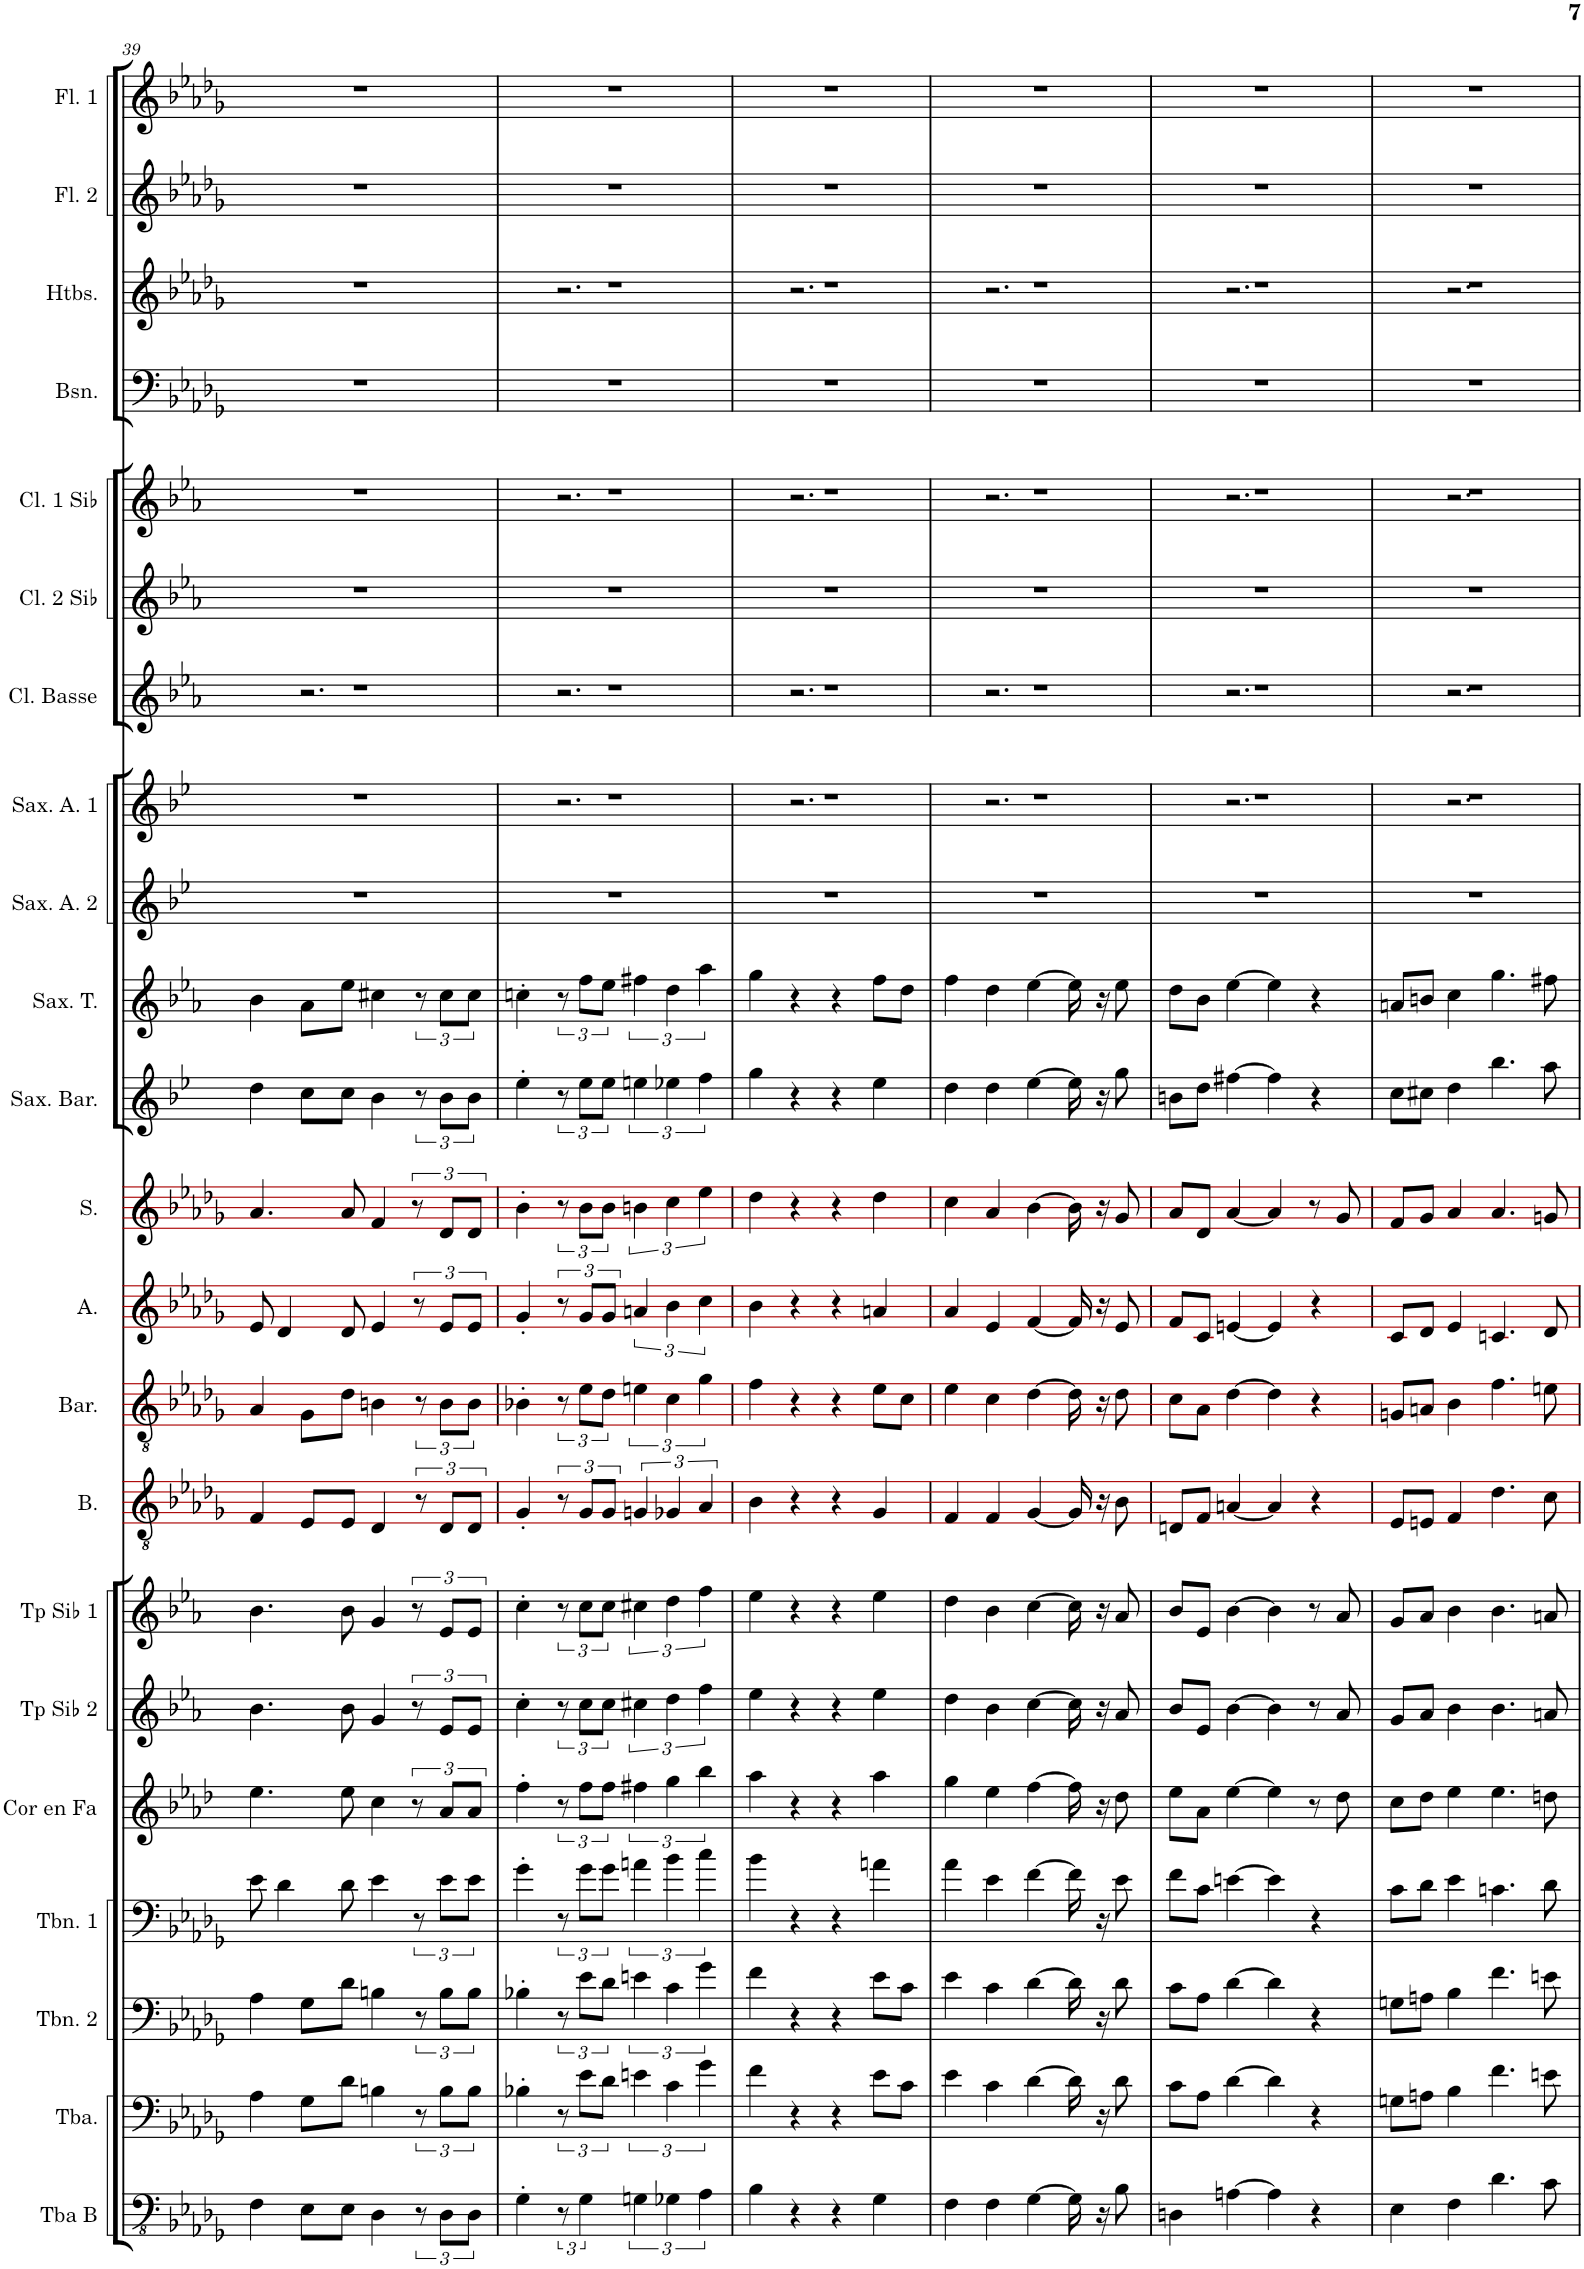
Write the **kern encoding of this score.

**kern	**kern	**kern	**kern	**kern	**kern	**kern	**kern	**kern	**kern	**kern	**kern	**kern	**kern	**kern	**kern	**kern	**kern	**kern	**kern	**kern	**kern
*part22	*part21	*part20	*part19	*part18	*part17	*part16	*part15	*part14	*part13	*part12	*part11	*part10	*part9	*part8	*part7	*part6	*part5	*part4	*part3	*part2	*part1
*staff22	*staff21	*staff20	*staff19	*staff18	*staff17	*staff16	*staff15	*staff14	*staff13	*staff12	*staff11	*staff10	*staff9	*staff8	*staff7	*staff6	*staff5	*staff4	*staff3	*staff2	*staff1
*I"Tuba basse	*I"Tuba	*I"Trombone 2	*I"Trombone 1	*I"Cor en Fa	*I"Trompette 2 en Sib	*I"Trompette 1 en Sib	*I"Basse	*I"Baryton	*I"Alto	*I"Soprano	*I"Saxophone Baryton	*I"Saxophone Ténor	*I"Saxophone Alto 2	*I"Saxophone Alto 1	*I"Clarinette Basse	*I"Clarinette 2 en Sib	*I"Clarinette 1 en Sib	*I"Basson	*I"Hautbois	*I"Flûte 2	*I"Flûte 1
*I'Tba B	*I'Tba.	*I'Tbn. 2	*I'Tbn. 1	*I'Cor en Fa	*I'Tp Sib 2	*I'Tp Sib 1	*I'B.	*I'Bar.	*I'A.	*I'S.	*I'Sax. Bar.	*I'Sax. T.	*I'Sax. A. 2	*I'Sax. A. 1	*I'Cl. Basse	*I'Cl. 2 Sib	*I'Cl. 1 Sib	*I'Bsn.	*I'Htbs.	*I'Fl. 2	*I'Fl. 1
!!LO:PB:g=z
*clefFv4	*clefF4	*clefF4	*clefF4	*clefG2	*clefG2	*clefG2	*clefGv2	*clefGv2	*clefG2	*clefG2	*clefG2	*clefG2	*clefG2	*clefG2	*clefG2	*clefG2	*clefG2	*clefF4	*clefG2	*clefG2	*clefG2
*	*	*	*	*Trd4c7	*Trd1c2	*Trd1c2	*	*	*	*	*Trd12c21	*Trd8c14	*Trd5c9	*Trd5c9	*Trd8c14	*Trd1c2	*Trd1c2	*	*	*	*
*k[b-e-a-d-g-]	*k[b-e-a-d-g-]	*k[b-e-a-d-g-]	*k[b-e-a-d-g-]	*k[b-e-a-d-]	*k[b-e-a-]	*k[b-e-a-]	*k[b-e-a-d-g-]	*k[b-e-a-d-g-]	*k[b-e-a-d-g-]	*k[b-e-a-d-g-]	*k[b-e-]	*k[b-e-a-]	*k[b-e-]	*k[b-e-]	*k[b-e-a-]	*k[b-e-a-]	*k[b-e-a-]	*k[b-e-a-d-g-]	*k[b-e-a-d-g-]	*k[b-e-a-d-g-]	*k[b-e-a-d-g-]
*M4/4	*M4/4	*M4/4	*M4/4	*M4/4	*M4/4	*M4/4	*M4/4	*M4/4	*M4/4	*M4/4	*M4/4	*M4/4	*M4/4	*M4/4	*M4/4	*M4/4	*M4/4	*M4/4	*M4/4	*M4/4	*M4/4
=39	=39	=39	=39	=39	=39	=39	=39	=39	=39	=39	=39	=39	=39	=39	=39	=39	=39	=39	=39	=39	=39
4FF\	4A-\	4A-\	8e-\	4.ee-\	4.b-\	4.b-\	4F/	4A-/	8e-/	4.a-/	4dd\	4b-\	1r	1r	1r	1r	1r	1r	1r	1r	1r
.	.	.	4d-\	.	.	.	.	.	4d-/	.	.	.	.	.	.	.	.	.	.	.	.
8EE-\L	8G-\L	8G-\L	.	.	.	.	8E-/L	8G-\L	.	.	8cc\L	8a-\L	.	.	.	.	.	.	.	.	.
8EE-\J	8d-\J	8d-\J	8d-\	8ee-\	8b-\	8b-\	8E-/J	8d-\J	8d-/	8a-/	8cc\J	8ee-\J	.	.	.	.	.	.	.	.	.
4DD-\	4Bn\	4Bn\	4e-\	4cc\	4g/	4g/	4D-/	4Bn\	4e-/	4f/	4b-\	4cc#X\	.	.	.	.	.	.	.	.	.
12r	12r	12r	12r	12r	12r	12r	12r	12r	12r	12r	12r	12r	.	.	.	.	.	.	.	.	.
12DD-\L	12B\L	12B\L	12e-\L	12a-/L	12e-/L	12e-/L	12D-/L	12B\L	12e-/L	12d-/L	12b-\L	12cc#\L	.	.	.	.	.	.	.	.	.
12DD-\J	12B\J	12B\J	12e-\J	12a-/J	12e-/J	12e-/J	12D-/J	12B\J	12e-/J	12d-/J	12b-\J	12cc#\J	.	.	.	.	.	.	.	.	.
2.ryy	2.ryy	2.ryy	2.ryy	2.ryy	2.ryy	2.ryy	2.ryy	2.ryy	2.ryy	2.ryy	2.ryy	2.ryy	2.ryy	2.ryy	2.r	2.ryy	2.ryy	2.ryy	2.ryy	2.ryy	2.ryy
=40	=40	=40	=40	=40	=40	=40	=40	=40	=40	=40	=40	=40	=40	=40	=40	=40	=40	=40	=40	=40	=40
4GG-'\	4B-X'\	4B-X'\	4g-'\	4ff'\	4cc'\	4cc'\	4G-'/	4B-X'\	4g-'/	4b-'\	4ee-'\	4ccn'\	1r	1r	1r	1r	1r	1r	1r	1r	1r
12r	12r	12r	12r	12r	12r	12r	12r	12r	12r	12r	12r	12r	.	.	.	.	.	.	.	.	.
6GG-\	12e-\L	12e-\L	12g-\L	12ff\L	12cc\L	12cc\L	12G-/L	12e-\L	12g-/L	12b-\L	12ee-\L	12ff\L	.	.	.	.	.	.	.	.	.
.	12d-\J	12d-\J	12g-\J	12ff\J	12cc\J	12cc\J	12G-/J	12d-\J	12g-/J	12b-\J	12ee-\J	12ee-\J	.	.	.	.	.	.	.	.	.
6GGn\	6en\	6en\	6an\	6ff#X\	6cc#X\	6cc#X\	6Gn/	6en\	6an/	6bn\	6een\	6ff#X\	.	.	.	.	.	.	.	.	.
6GG-X\	6c\	6c\	6b-\	6gg\	6dd\	6dd\	6G-X/	6c\	6b-\	6cc\	6ee-X\	6dd\	.	.	.	.	.	.	.	.	.
6AA-\	6g-\	6g-\	6cc\	6bb-\	6ff\	6ff\	6A-/	6g-\	6cc\	6ee-\	6ff\	6aa-\	.	.	.	.	.	.	.	.	.
2.ryy	2.ryy	2.ryy	2.ryy	2.ryy	2.ryy	2.ryy	2.ryy	2.ryy	2.ryy	2.ryy	2.ryy	2.ryy	2.ryy	2.r	2.r	2.ryy	2.r	2.ryy	2.r	2.ryy	2.ryy
=41	=41	=41	=41	=41	=41	=41	=41	=41	=41	=41	=41	=41	=41	=41	=41	=41	=41	=41	=41	=41	=41
4BB-\	4f\	4f\	4b-\	4aa-\	4ee-\	4ee-\	4B-\	4f\	4b-\	4dd-\	4gg\	4gg\	1r	1r	1r	1r	1r	1r	1r	1r	1r
4r	4r	4r	4r	4r	4r	4r	4r	4r	4r	4r	4r	4r	.	.	.	.	.	.	.	.	.
4r	4r	4r	4r	4r	4r	4r	4r	4r	4r	4r	4r	4r	.	.	.	.	.	.	.	.	.
4GG-\	8e-\L	8e-\L	4an\	4aa-\	4ee-\	4ee-\	4G-/	8e-\L	4an/	4dd-\	4ee-\	8ff\L	.	.	.	.	.	.	.	.	.
.	8c\J	8c\J	.	.	.	.	.	8c\J	.	.	.	8dd\J	.	.	.	.	.	.	.	.	.
2.ryy	2.ryy	2.ryy	2.ryy	2.ryy	2.ryy	2.ryy	2.ryy	2.ryy	2.ryy	2.ryy	2.ryy	2.ryy	2.ryy	2.r	2.r	2.ryy	2.r	2.ryy	2.r	2.ryy	2.ryy
=42	=42	=42	=42	=42	=42	=42	=42	=42	=42	=42	=42	=42	=42	=42	=42	=42	=42	=42	=42	=42	=42
4FF\	4e-\	4e-\	4a-\	4gg\	4dd\	4dd\	4F/	4e-\	4a-/	4cc\	4dd\	4ff\	1r	1r	1r	1r	1r	1r	1r	1r	1r
4FF\	4c\	4c\	4e-\	4ee-\	4b-\	4b-\	4F/	4c\	4e-/	4a-/	4dd\	4dd\	.	.	.	.	.	.	.	.	.
[4GG-\	[4d-\	[4d-\	[4f\	[4ff\	[4cc\	[4cc\	[4G-/	[4d-\	[4f/	[4b-\	[4ee-\	[4ee-\	.	.	.	.	.	.	.	.	.
16GG-\]	16d-\]	16d-\]	16f\]	16ff\]	16cc\]	16cc\]	16G-/]	16d-\]	16f/]	16b-\]	16ee-\]	16ee-\]	.	.	.	.	.	.	.	.	.
16r	16r	16r	16r	16r	16r	16r	16r	16r	16r	16r	16r	16r	.	.	.	.	.	.	.	.	.
8BB-\	8d-\	8d-\	8e-\	8dd-\	8a-/	8a-/	8B-\	8d-\	8e-/	8g-/	8gg\	8ee-\	.	.	.	.	.	.	.	.	.
2.ryy	2.ryy	2.ryy	2.ryy	2.ryy	2.ryy	2.ryy	2.ryy	2.ryy	2.ryy	2.ryy	2.ryy	2.ryy	2.ryy	2.r	2.r	2.ryy	2.r	2.ryy	2.r	2.ryy	2.ryy
=43	=43	=43	=43	=43	=43	=43	=43	=43	=43	=43	=43	=43	=43	=43	=43	=43	=43	=43	=43	=43	=43
4DDn\	8c\L	8c\L	8f\L	8ee-\L	8b-/L	8b-/L	8Dn/L	8c\L	8f/L	8a-/L	8bn\L	8dd\L	1r	1r	1r	1r	1r	1r	1r	1r	1r
.	8A-\J	8A-\J	8c\J	8a-\J	8e-/J	8e-/J	8F/J	8A-\J	8c/J	8d-/J	8dd\J	8b-\J	.	.	.	.	.	.	.	.	.
[4AAn\	[4d-\	[4d-\	[4en\	[4ee-\	[4b-\	[4b-\	[4An/	[4d-\	[4en/	[4a-/	[4ff#X\	[4ee-\	.	.	.	.	.	.	.	.	.
4AA\]	4d-\]	4d-\]	4e\]	4ee-\]	4b-\]	4b-\]	4A/]	4d-\]	4e/]	4a-/]	4ff#\]	4ee-\]	.	.	.	.	.	.	.	.	.
4r	4r	4r	4r	8r	8r	8r	4r	4r	4r	8r	4r	4r	.	.	.	.	.	.	.	.	.
.	.	.	.	8dd-\	8a-/	8a-/	.	.	.	8g-/	.	.	.	.	.	.	.	.	.	.	.
2.ryy	2.ryy	2.ryy	2.ryy	2.ryy	2.ryy	2.ryy	2.ryy	2.ryy	2.ryy	2.ryy	2.ryy	2.ryy	2.ryy	2.r	2.r	2.ryy	2.r	2.ryy	2.r	2.ryy	2.ryy
=44	=44	=44	=44	=44	=44	=44	=44	=44	=44	=44	=44	=44	=44	=44	=44	=44	=44	=44	=44	=44	=44
4EE-\	8Gn\L	8Gn\L	8c\L	8cc\L	8g/L	8g/L	8E-/L	8Gn/L	8c/L	8f/L	8cc\L	8an/L	1r	1r	1r	1r	1r	1r	1r	1r	1r
.	8An\J	8An\J	8d-\J	8dd-\J	8a-/J	8a-/J	8En/J	8An/J	8d-/J	8g-/J	8cc#X\J	8bn/J	.	.	.	.	.	.	.	.	.
4FF\	4B-\	4B-\	4e-\	4ee-\	4b-\	4b-\	4F/	4B-\	4e-/	4a-/	4dd\	4cc\	.	.	.	.	.	.	.	.	.
4.D-\	4.f\	4.f\	4.cn\	4.ee-\	4.b-\	4.b-\	4.d-\	4.f\	4.cn/	4.a-/	4.bb-\	4.gg\	.	.	.	.	.	.	.	.	.
8C\	8en\	8en\	8d-\	8ddn\	8an/	8an/	8c\	8en\	8d-/	8gn/	8aa\	8ff#X\	.	.	.	.	.	.	.	.	.
2.ryy	2.ryy	2.ryy	2.ryy	2.ryy	2.ryy	2.ryy	2.ryy	2.ryy	2.ryy	2.ryy	2.ryy	2.ryy	2.ryy	2.r	2.r	2.ryy	2.r	2.ryy	2.r	2.ryy	2.ryy
=	=	=	=	=	=	=	=	=	=	=	=	=	=	=	=	=	=	=	=	=	=
*-	*-	*-	*-	*-	*-	*-	*-	*-	*-	*-	*-	*-	*-	*-	*-	*-	*-	*-	*-	*-	*-
